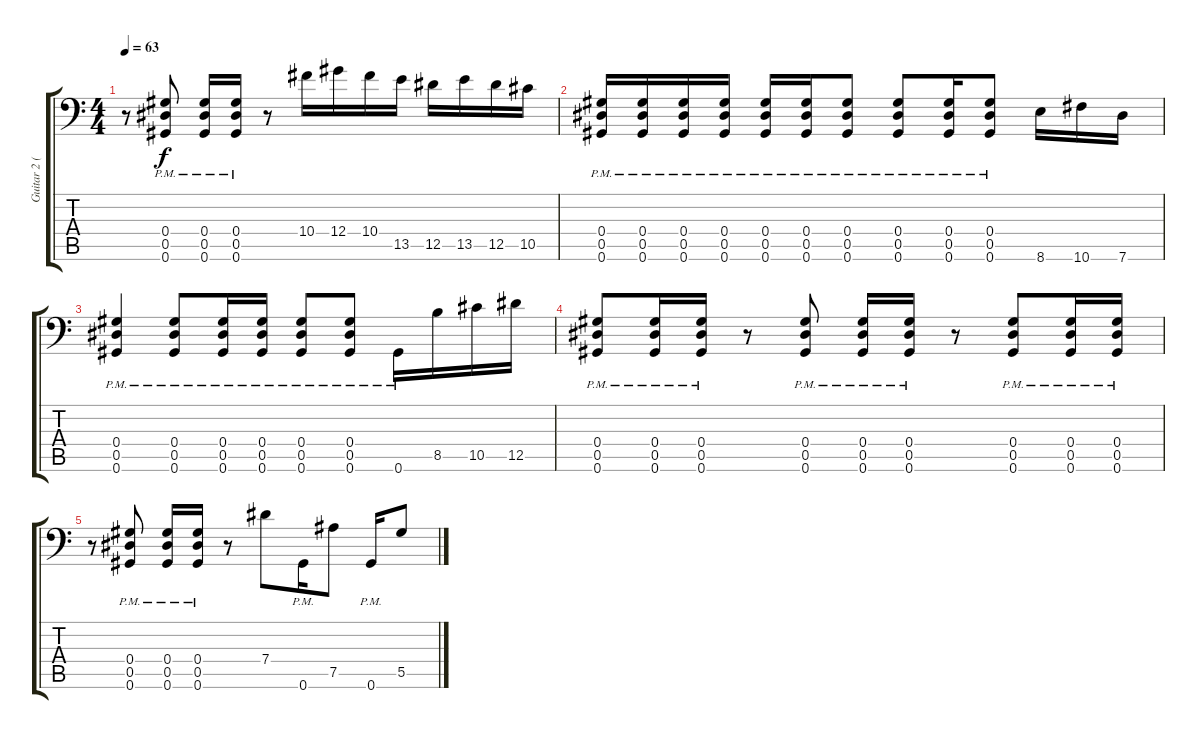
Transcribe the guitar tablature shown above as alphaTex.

\track ("Guitar 2 (Drop G#)" "Guitar 2 (") {instrument distortionguitar}
\staff {score tabs}
\tuning (Bb3 F3 Db3 Ab2 Eb2 Ab1) {hide}
\ts (4 4)
\tempo 63
\clef f4
\ks c
r.8{dy f} (0.4{pm} 0.5{pm} 0.6{pm}).8 (0.4{pm} 0.5{pm} 0.6{pm}).16 (0.4{pm} 0.5{pm} 0.6{pm}).16 r.8 10.4.16 12.4.16 10.4.16 13.5.16 12.5.16 13.5.16 12.5.16 10.5.16 |
(0.4{pm} 0.5{pm} 0.6{pm}).16 (0.4{pm} 0.5{pm} 0.6{pm}).16 (0.4{pm} 0.5{pm} 0.6{pm}).16 (0.4{pm} 0.5{pm} 0.6{pm}).16 (0.4{pm} 0.5{pm} 0.6{pm}).16 (0.4{pm} 0.5{pm} 0.6{pm}).16 (0.4{pm} 0.5{pm} 0.6{pm}).8 (0.4{pm} 0.5{pm} 0.6{pm}).8 (0.4{pm} 0.5{pm} 0.6{pm}).16 (0.4{pm} 0.5{pm} 0.6{pm}).8 8.6.16 10.6.16 7.6.16 |
(0.4{pm} 0.5{pm} 0.6{pm}).4 (0.4{pm} 0.5{pm} 0.6{pm}).8 (0.4{pm} 0.5{pm} 0.6{pm}).16 (0.4{pm} 0.5{pm} 0.6{pm}).16 (0.4{pm} 0.5{pm} 0.6{pm}).8 (0.4{pm} 0.5{pm} 0.6{pm}).8 0.6{pm}.16 8.5.16 10.5.16 12.5.16 |
(0.4{pm} 0.5{pm} 0.6{pm}).8 (0.4{pm} 0.5{pm} 0.6{pm}).16 (0.4{pm} 0.5{pm} 0.6{pm}).16 r.8 (0.4{pm} 0.5{pm} 0.6{pm}).8 (0.4{pm} 0.5{pm} 0.6{pm}).16 (0.4{pm} 0.5{pm} 0.6{pm}).16 r.8 (0.4{pm} 0.5{pm} 0.6{pm}).8 (0.4{pm} 0.5{pm} 0.6{pm}).16 (0.4{pm} 0.5{pm} 0.6{pm}).16 |
r.8 (0.4{pm} 0.5{pm} 0.6{pm}).8 (0.4{pm} 0.5{pm} 0.6{pm}).16 (0.4{pm} 0.5{pm} 0.6{pm}).16 r.8 7.4.8 0.6{pm}.16 7.5.8 0.6{pm}.16 5.5.8
